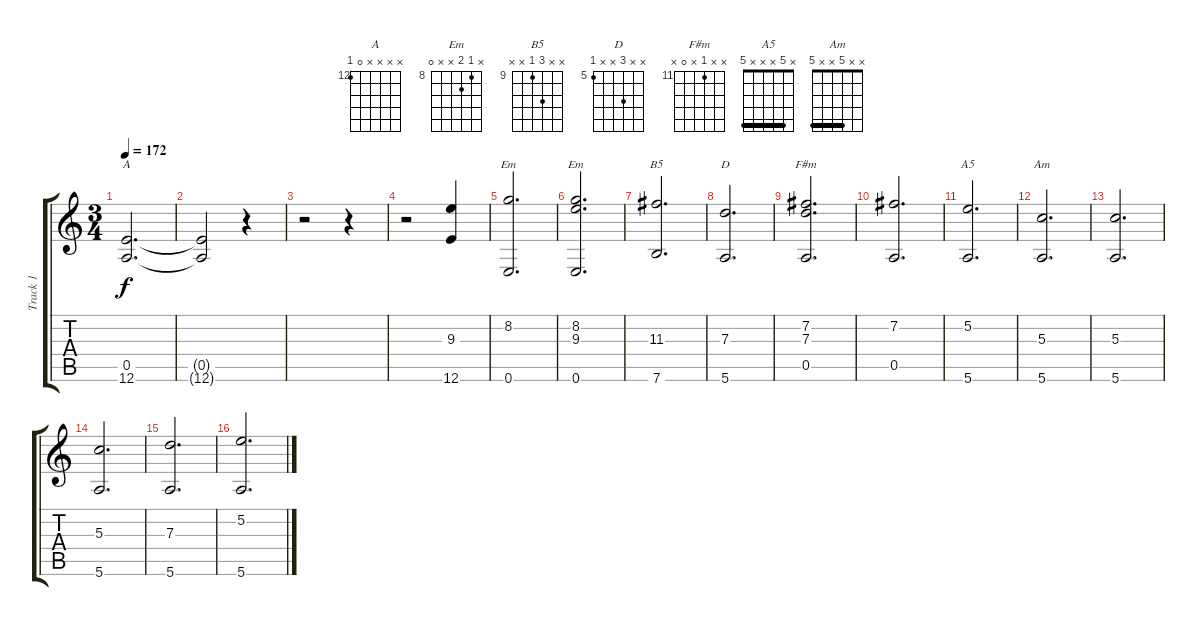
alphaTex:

\track ("Track 1" "Track 1") {instrument acousticguitarsteel}
\staff {score tabs}
\tuning (E4 B3 G3 D3 A2 E2) {hide}
\chord ("A" x x x x 0 12) {firstfret 12}
\chord ("Em" x 8 x x x 0) {firstfret 8}
\chord ("Em" x 8 9 x x 0) {firstfret 8}
\chord ("B5" x x 11 9 x x) {firstfret 9}
\chord ("D" x x 7 x x 5) {firstfret 5}
\chord ("F#m" x x 11 x 0 x) {firstfret 11}
\chord ("A5" x 5 x x x 5) {barre 5}
\chord ("Am" x x 5 x x 5) {barre 5}
\ts (3 4)
\tempo 172
\clef g2
\ks c
(0.5 12.6).2{d ch "A" dy f} |
(0.5{t} 12.6{t}).2 r.4 |
r.2 r.4 |
r.2 (9.3 12.6).4 |
(8.2 0.6).2{d ch "Em"} |
(8.2 9.3 0.6).2{d ch "Em"} |
(11.3 7.6).2{d ch "B5"} |
(7.3 5.6).2{d ch "D"} |
(7.2 7.3 0.5).2{d ch "F#m"} |
(7.2 0.5).2{d} |
(5.2 5.6).2{d ch "A5"} |
(5.3 5.6).2{d ch "Am"} |
(5.3 5.6).2{d} |
(5.3 5.6).2{d} |
(7.3 5.6).2{d} |
(5.2 5.6).2{d}
